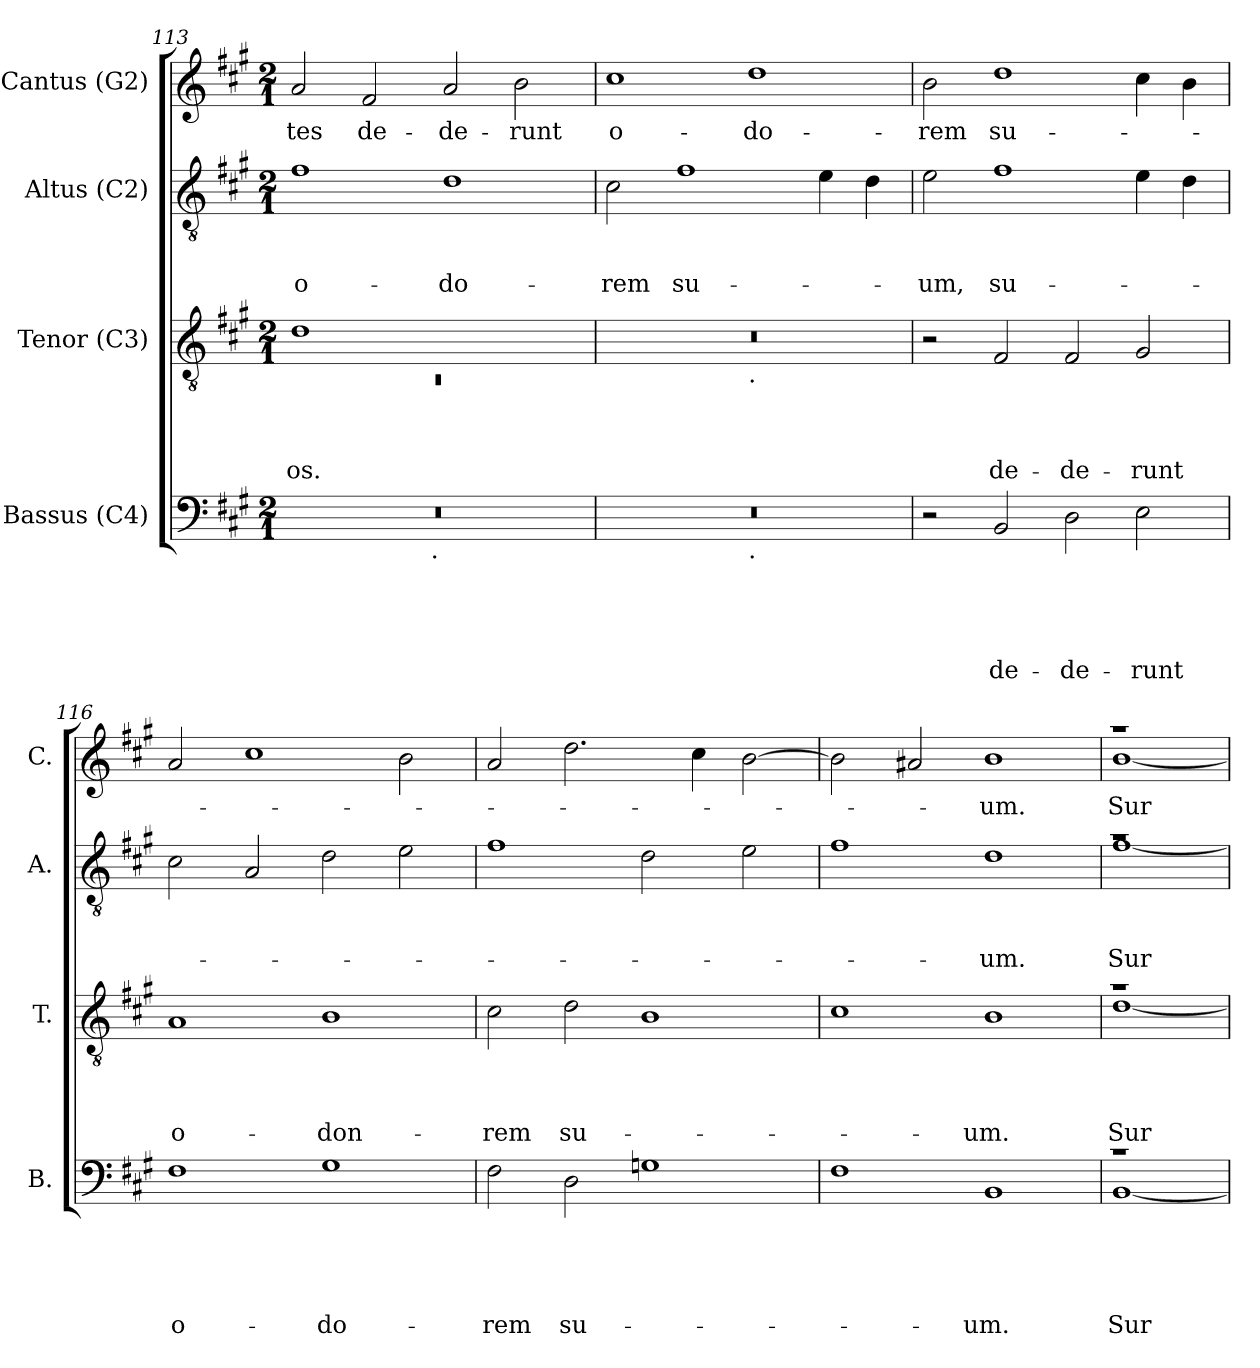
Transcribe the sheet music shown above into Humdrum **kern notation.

**kern	**text	**text	**text	**text	**text	**kern	**text	**text	**text	**text	**kern	**text	**text	**text	**kern	**text
*part4	*part4	*part4	*part4	*part4	*part4	*part3	*part3	*part3	*part3	*part3	*part2	*part2	*part2	*part2	*part1	*part1
*staff4	*staff4	*staff4	*staff4	*staff4	*staff4	*staff3	*staff3	*staff3	*staff3	*staff3	*staff2	*staff2	*staff2	*staff2	*staff1	*staff1
*I"Bassus (C4)	*	*	*	*	*	*I"Tenor (C3)	*	*	*	*	*I"Altus (C2)	*	*	*	*I"Cantus (G2)	*
*I'B.	*	*	*	*	*	*I'T.	*	*	*	*	*I'A.	*	*	*	*I'C.	*
*clefF4	*	*	*	*	*	*clefGv2	*	*	*	*	*clefGv2	*	*	*	*clefG2	*
*k[f#c#g#]	*	*	*	*	*	*k[f#c#g#]	*	*	*	*	*k[f#c#g#]	*	*	*	*k[f#c#g#]	*
*A:	*	*	*	*	*	*A:	*	*	*	*	*A:	*	*	*	*A:	*
*M2/1	*	*	*	*	*	*M2/1	*	*	*	*	*M2/1	*	*	*	*M2/1	*
=113	=113	=113	=113	=113	=113	=113	=113	=113	=113	=113	=113	=113	=113	=113	=113	=113
*	*	*	*	*	*	*^	*	*	*	*	*	*	*	*	*	*
!	!	!	!	!	!	!	!LO:N:vis=1	!	!	!	!LO:LY:b	!	!	!	!LO:LY:b:rj	!	!LO:LY:b
*^	*	*	*	*	*	*	*	*	*	*	*	*	*	*	*	*	*
0r	2ryy	.	.	.	.	.	1d	0rC	.	.	.	-os.	1f#	.	.	o-	2a/	-tes
!	!	!	!	!	!	!	!	!	!	!	!	!	!	!	!	!	!	!LO:LY:b
.	4...ryy	.	.	.	.	.	.	.	.	.	.	.	.	.	.	.	2f#/	de-
!	!LO:TX:b:t=.	!	!	!	!	!	!	!	!	!	!	!	!	!	!	!	!	!
.	1ryy	.	.	.	.	.	.	.	.	.	.	.	.	.	.	.	.	.
!	!	!	!	!	!	!	!	!	!	!	!	!	!	!	!	!LO:LY:b	!	!LO:LY:b
.	.	.	.	.	.	.	1ryy	.	.	.	.	.	1d	.	.	-do-	2a/	-de-
!	!	!	!	!	!	!	!	!	!	!	!	!	!	!	!	!	!	!LO:LY:b
.	.	.	.	.	.	.	.	.	.	.	.	.	.	.	.	.	2b\	-runt
.	32ryy	.	.	.	.	.	.	.	.	.	.	.	.	.	.	.	.	.
!!LO:LB:g=z
=114	=114	=114	=114	=114	=114	=114	=114	=114	=114	=114	=114	=114	=114	=114	=114	=114	=114	=114
!	!	!	!	!	!	!	!	!	!	!	!	!	!	!	!	!LO:LY:b	!	!LO:LY:b:rj
0r	1ryy	.	.	.	.	.	0r	1ryy	.	.	.	.	2c#\	.	.	-rem	1cc#	o-
!	!	!	!	!	!	!	!	!	!	!	!	!	!	!	!	!LO:LY:b	!	!
.	.	.	.	.	.	.	.	.	.	.	.	.	1f#	.	.	su-	.	.
!	!	!	!	!	!	!	!	!LO:TX:b:t=.	!	!	!	!	!	!	!	!	!	!
!	!LO:TX:b:t=.	!	!	!	!	!	!	!	!	!	!	!	!	!	!	!	!	!
!	!	!	!	!	!	!	!	!	!	!	!	!	!	!	!	!	!	!LO:LY:b
.	1ryy	.	.	.	.	.	.	1ryy	.	.	.	.	.	.	.	.	1dd	-do-
.	.	.	.	.	.	.	.	.	.	.	.	.	4e\	.	.	.	.	.
.	.	.	.	.	.	.	.	.	.	.	.	.	4d\	.	.	.	.	.
=115	=115	=115	=115	=115	=115	=115	=115	=115	=115	=115	=115	=115	=115	=115	=115	=115	=115	=115
!	!	!	!	!	!	!	!	!	!	!	!	!	!	!	!	!LO:LY:b	!	!LO:LY:b
*v	*v	*	*	*	*	*	*	*	*	*	*	*	*	*	*	*	*	*
*	*	*	*	*	*	*v	*v	*	*	*	*	*	*	*	*	*	*
2r	.	.	.	.	.	2r	.	.	.	.	2e\	.	.	-um,	2b\	-rem
!	!	!	!	!	!LO:LY:b	!	!	!	!	!LO:LY:b	!	!	!	!LO:LY:b	!	!LO:LY:b
2BB/	.	.	.	.	de-	2F#/	.	.	.	de-	1f#	.	.	su-	1dd	su-
!	!	!	!	!	!LO:LY:b	!	!	!	!	!LO:LY:b	!	!	!	!	!	!
2D\	.	.	.	.	-de-	2F#/	.	.	.	-de-	.	.	.	.	.	.
!	!	!	!	!	!LO:LY:b	!	!	!	!	!LO:LY:b	!	!	!	!	!	!
2E\	.	.	.	.	-runt	2G#/	.	.	.	-runt	4e\	.	.	.	4cc#\	.
.	.	.	.	.	.	.	.	.	.	.	4d\	.	.	.	4b\	.
=116	=116	=116	=116	=116	=116	=116	=116	=116	=116	=116	=116	=116	=116	=116	=116	=116
!	!	!	!	!	!LO:LY:b:rj	!	!	!	!	!LO:LY:b:rj	!	!	!	!	!	!
1F#	.	.	.	.	o-	1A	.	.	.	o-	2c#\	.	.	.	2a/	.
.	.	.	.	.	.	.	.	.	.	.	2A/	.	.	.	1cc#	.
!	!	!	!	!	!LO:LY:b	!	!	!	!	!LO:LY:b:rj	!	!	!	!	!	!
1G#	.	.	.	.	-do-	1B	.	.	.	-don-	2d\	.	.	.	.	.
.	.	.	.	.	.	.	.	.	.	.	2e\	.	.	.	2b\	.
=117	=117	=117	=117	=117	=117	=117	=117	=117	=117	=117	=117	=117	=117	=117	=117	=117
!	!	!	!	!	!LO:LY:b	!	!	!	!	!LO:LY:b	!	!	!	!	!	!
2F#\	.	.	.	.	-rem	2c#\	.	.	.	-rem	1f#	.	.	.	2a/	.
!	!	!	!	!	!LO:LY:b	!	!	!	!	!LO:LY:b	!	!	!	!	!	!
2D\	.	.	.	.	su-	2d\	.	.	.	su-	.	.	.	.	2.dd\	.
1G	.	.	.	.	.	1B	.	.	.	.	2d\	.	.	.	.	.
.	.	.	.	.	.	.	.	.	.	.	.	.	.	.	4cc#\	.
.	.	.	.	.	.	.	.	.	.	.	2e\	.	.	.	[>2b\	.
=118	=118	=118	=118	=118	=118	=118	=118	=118	=118	=118	=118	=118	=118	=118	=118	=118
1F#	.	.	.	.	.	1c#	.	.	.	.	1f#	.	.	.	2b\]	.
.	.	.	.	.	.	.	.	.	.	.	.	.	.	.	2a#/	.
!	!	!	!	!	!LO:LY:b	!	!	!	!	!LO:LY:b	!	!	!	!LO:LY:b	!	!LO:LY:b
1BB	.	.	.	.	-um.	1B	.	.	.	-um.	1d	.	.	-um.	1b	-um.
!!LO:LB:g=z
=119	=119	=119	=119	=119	=119	=119	=119	=119	=119	=119	=119	=119	=119	=119	=119	=119
*^	*	*	*	*	*	*	*	*	*	*	*	*	*	*	*	*
!	!	!	!	!	!	!LO:LY:b	!	!	!	!	!LO:LY:b	!	!	!	!LO:LY:b	!	!LO:LY:b
*	*	*	*	*	*	*	*^	*	*	*	*	*^	*	*	*	*^	*
1rc	[<1BB	.	.	.	.	Sur-	1ra	[>1d	.	.	.	Sur-	1ra	[>1f#	.	.	Sur-	1raa	[>1b	Sur-
*v	*v	*	*	*	*	*	*	*	*	*	*	*	*v	*v	*	*	*	*v	*v	*
*	*	*	*	*	*	*v	*v	*	*	*	*	*	*	*	*	*	*
=	=	=	=	=	=	=	=	=	=	=	=	=	=	=	=	=
*-	*-	*-	*-	*-	*-	*-	*-	*-	*-	*-	*-	*-	*-	*-	*-	*-
